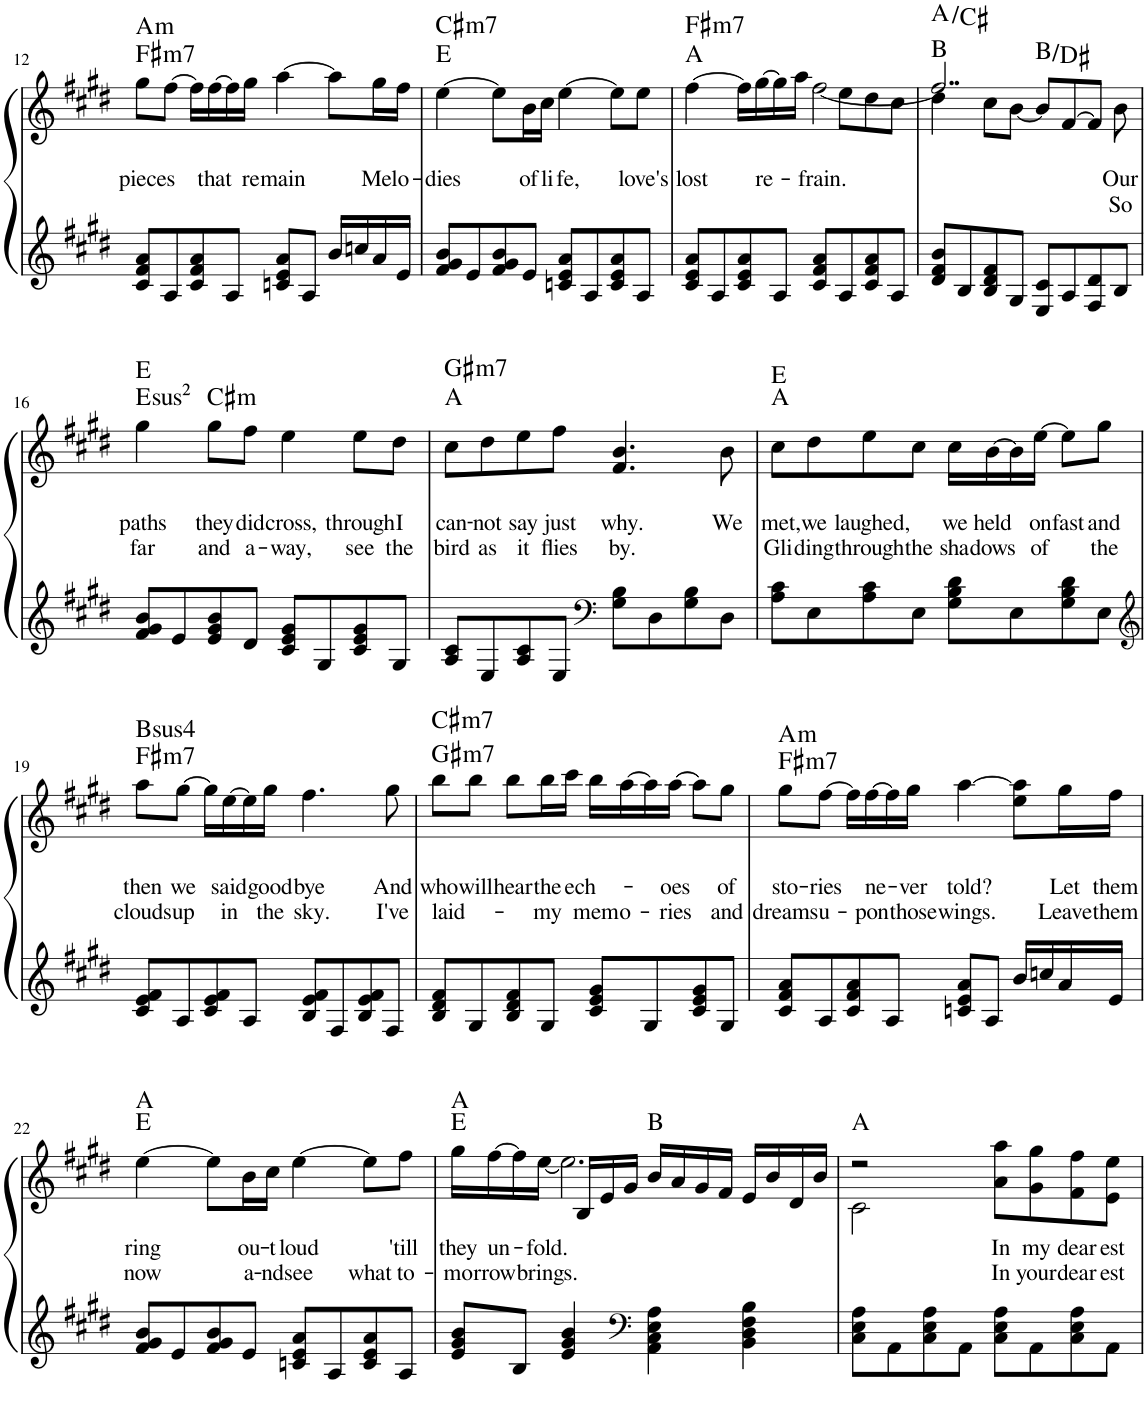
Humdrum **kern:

**kern	**kern	**text	**text	**text	**harte
*part1	*part1	*part1	*part1	*part1	*part1
*staff2	*staff1	*staff1	*staff1	*staff1	*
*I"Piano	*	*	*	*	*
*I'Pno	*	*	*	*	*
!!LO:PB:g=z
*clefG2	*clefG2	*	*	*	*
*k[f#c#g#d#]	*k[f#c#g#d#]	*	*	*	*
*M4/4	*M4/4	*	*	*	*
=12	=12	=12	=12	=12	=12
!	!	!	!LO:LY:b	!	!LO:H:n=1:kt=m7
!	!	!	!	!	!LO:H:n=2:kt=m
8c#/ 8f#/ 8a/L	8gg#\L	.	piece-	.	F#:min7 A:min
!	!	!	!LO:LY:b	!	!
8A/	[8ff#\J	.	-s	.	.
8c#/ 8f#/ 8a/	16ff#\LL]	.	.	.	.
!	!	!	!LO:LY:b	!	!
.	[16ff#\	.	that	.	.
8A/J	16ff#\]	.	.	.	.
!	!	!	!LO:LY:b	!	!
.	16gg#\JJ	.	re-	.	.
!	!	!	!LO:LY:b	!	!
8cn/ 8e/ 8a/L	[4aa\	.	-main	.	.
8A/J	.	.	.	.	.
16b/LL	8aa\L]	.	.	.	.
16ccn/	.	.	.	.	.
!	!	!	!LO:LY:b	!	!
16a/	16gg#\L	.	Mel-	.	.
!	!	!	!LO:LY:b	!	!
16e/JJ	16ff#\JJ	.	-o-	.	.
=13	=13	=13	=13	=13	=13
!	!	!	!LO:LY:b	!	!LO:H:n=2:kt=m7
8f#/ 8g#/ 8b/L	[4ee\	.	-dies	.	E:maj C#:min7
8e/	.	.	.	.	.
8f#/ 8g#/ 8b/	8ee\L]	.	.	.	.
!	!	!	!LO:LY:b	!	!
8e/J	16b\L	.	of	.	.
!	!	!	!LO:LY:b	!	!
.	16cc#\JJ	.	li-	.	.
!	!	!	!LO:LY:b	!	!
8cn/ 8e/ 8a/L	[4ee\	.	-fe,	.	.
8A/	.	.	.	.	.
8c/ 8e/ 8a/	8ee\L]	.	.	.	.
!	!	!	!LO:LY:b	!	!
8A/J	8ee\J	.	love's	.	.
=14	=14	=14	=14	=14	=14
!	!	!	!LO:LY:b	!	!LO:H:n=2:kt=m7
*	*^	*	*	*	*
8c#/ 8e/ 8a/L	[4ff#\	2ryy	.	lost	.	A:maj F#:min7
8A/	.	.	.	.	.	.
8c#/ 8e/ 8a/	16ff#\LL]	.	.	.	.	.
!	!	!	!	!LO:LY:b	!	!
.	[16gg#\	.	.	re-	.	.
8A/J	16gg#\]	.	.	.	.	.
.	16aa\JJ	.	.	.	.	.
!	!	!	!	!LO:LY:b	!	!
8c#/ 8f#/ 8a/L	[2ff#\	8ryy	.	-frain.	.	.
8A/	.	8ee\L	.	.	.	.
8c#/ 8f#/ 8a/	.	8dd#\	.	.	.	.
8A/J	.	8cc#\J	.	.	.	.
=15	=15	=15	=15	=15	=15	=15
8d#/ 8f#/ 8b/L	2..ff#/]	4dd#\	.	.	.	B:maj A:maj/3
8B/	.	.	.	.	.	.
8B/ 8d#/ 8f#/	.	8cc#\L	.	.	.	.
8G#/J	.	[8b\J	.	.	.	.
8E/ 8c#/L	.	8b/L]	.	.	.	B:maj/3
8A/	.	[8f#/	.	.	.	.
8F#/ 8d#/	.	8f#/J]	.	.	.	.
!	!	!	!	!LO:LY:b	!LO:LY:b	!
8B/J	8b\	8ryy	.	Our	So	.
!!LO:LB:g=z
=16	=16	=16	=16	=16	=16	=16
!	!	!	!	!LO:LY:b	!LO:LY:b	!LO:H:n=1:kt=²
*	*v	*v	*	*	*	*
8f#/ 8g#/ 8b/L	4gg#\	.	paths	far	E:maj E:maj
8e/	.	.	.	.	.
!	!	!	!LO:LY:b	!LO:LY:b	!LO:H:kt=m
8e/ 8g#/ 8b/	8gg#\L	.	they	and	C#:min
!	!	!	!LO:LY:b	!LO:LY:b	!
8d#/J	8ff#\J	.	did	a-	.
!	!	!	!LO:LY:b	!LO:LY:b	!
8c#/ 8e/ 8g#/L	4ee\	.	cross,	-way,	.
8G#/	.	.	.	.	.
!	!	!	!LO:LY:b	!LO:LY:b	!
8c#/ 8e/ 8g#/	8ee\L	.	through	see	.
!	!	!	!LO:LY:b	!LO:LY:b	!
8G#/J	8dd#\J	.	I	the	.
=17	=17	=17	=17	=17	=17
!	!	!	!LO:LY:b	!LO:LY:b	!LO:H:n=2:kt=m7
8A/ 8c#/L	8cc#\L	.	can-	bird	A:maj G#:min7
!	!	!	!LO:LY:b	!LO:LY:b	!
8E/	8dd#\	.	-not	as	.
!	!	!	!LO:LY:b	!LO:LY:b	!
8A/ 8c#/	8ee\	.	say	it	.
!	!	!	!LO:LY:b	!LO:LY:b	!
8E/J	8ff#\J	.	just	flies	.
*clefF4	*	*	*	*	*
!	!	!	!LO:LY:b	!LO:LY:b	!
8G#\ 8B\L	4.f#/ 4.b/	.	why.	by.	.
8D#\	.	.	.	.	.
8G#\ 8B\	.	.	.	.	.
!	!	!	!LO:LY:b	!	!
8D#\J	8b\	.	We	.	.
=18	=18	=18	=18	=18	=18
!	!	!	!LO:LY:b	!LO:LY:b	!
8A\ 8c#\L	8cc#\L	.	met,	Gli-	A:maj E:maj
!	!	!	!LO:LY:b	!LO:LY:b	!
8E\	8dd#\	.	we	-ding	.
!	!	!	!LO:LY:b	!LO:LY:b	!
8A\ 8c#\	8ee\	.	laughed,	through	.
!	!	!	!	!LO:LY:b	!
8E\J	8cc#\J	.	.	the	.
!	!	!	!LO:LY:b	!LO:LY:b	!
8G#\ 8B\ 8d#\L	16cc#\LL	.	we	sha-	.
!	!	!	!LO:LY:b	!LO:LY:b	!
.	[16b\	.	held	-dows	.
8E\	16b\]	.	.	.	.
!	!	!	!LO:LY:b	!LO:LY:b	!
.	[16ee\JJ	.	on	of	.
!	!	!	!LO:LY:b	!	!
8G#\ 8B\ 8d#\	8ee\L]	.	fast	.	.
!	!	!	!LO:LY:b	!LO:LY:b	!
8E\J	8gg#\J	.	and	the	.
!!LO:LB:g=z
=19	=19	=19	=19	=19	=19
*clefG2	*	*	*	*	*
!	!	!	!LO:LY:b	!LO:LY:b	!LO:H:n=1:kt=m7
!	!	!	!	!	!LO:H:n=2:kt=4
8c#/ 8e/ 8f#/L	8aa\L	.	then	clouds	F#:min7 B:sus4
!	!	!	!LO:LY:b	!LO:LY:b	!
8A/	[8gg#\J	.	we	up	.
8c#/ 8e/ 8f#/	16gg#\LL]	.	.	.	.
!	!	!	!LO:LY:b	!LO:LY:b	!
.	[16ee\	.	said	in	.
8A/J	16ee\]	.	.	.	.
!	!	!	!LO:LY:b	!LO:LY:b	!
.	16gg#\JJ	.	good-	the	.
!	!	!	!LO:LY:b	!LO:LY:b	!
8B/ 8e/ 8f#/L	4.ff#\	.	-bye	sky.	.
8F#/	.	.	.	.	.
8B/ 8e/ 8f#/	.	.	.	.	.
!	!	!	!LO:LY:b	!LO:LY:b	!
8F#/J	8gg#\	.	-And	I've	.
=20	=20	=20	=20	=20	=20
!	!	!	!LO:LY:b	!LO:LY:b	!LO:H:n=1:kt=m7
!	!	!	!	!	!LO:H:n=2:kt=m7
8B/ 8d#/ 8f#/L	8bb\L	.	who	laid-	G#:min7 C#:min7
!	!	!	!LO:LY:b	!	!
8G#/	8bb\J	.	will	.	.
!	!	!	!LO:LY:b	!	!
8B/ 8d#/ 8f#/	8bb\L	.	hear	.	.
!	!	!	!LO:LY:b	!LO:LY:b	!
8G#/J	16bb\L	.	the	-my	.
!	!	!	!LO:LY:b	!	!
.	16ccc#\JJ	.	ech-	.	.
!	!	!	!	!LO:LY:b	!
8c#/ 8e/ 8g#/L	16bb\LL	.	.	mem-	.
!	!	!	!	!LO:LY:b	!
.	[16aa\	.	.	-o-	.
8G#/	16aa\]	.	.	.	.
!	!	!	!LO:LY:b	!LO:LY:b	!
.	[16aa\JJ	.	-oes	-ries	.
8c#/ 8e/ 8g#/	8aa\L]	.	.	.	.
!	!	!	!LO:LY:b	!LO:LY:b	!
8G#/J	8gg#\J	.	of	and	.
=21	=21	=21	=21	=21	=21
!	!	!	!LO:LY:b	!LO:LY:b	!LO:H:n=1:kt=m7
!	!	!	!	!	!LO:H:n=2:kt=m
8c#/ 8f#/ 8a/L	8gg#\L	.	sto-	dreams	F#:min7 A:min
!	!	!	!LO:LY:b	!LO:LY:b	!
8A/	[8ff#\J	.	-ries	u-	.
8c#/ 8f#/ 8a/	16ff#\LL]	.	.	.	.
!	!	!	!LO:LY:b	!LO:LY:b	!
.	[16ff#\	.	ne-	-pon	.
8A/J	16ff#\]	.	.	.	.
!	!	!	!LO:LY:b	!LO:LY:b	!
.	16gg#\JJ	.	-ver	those	.
!	!	!	!LO:LY:b	!LO:LY:b	!
8cn/ 8e/ 8a/L	[4aa\	.	told?	wings.	.
8A/J	.	.	.	.	.
16b/LL	8ee\ 8aa\]L	.	.	.	.
16ccn/	.	.	.	.	.
!	!	!	!LO:LY:b	!LO:LY:b	!
16a/	16gg#\L	.	Let	Leave	.
!	!	!	!LO:LY:b	!LO:LY:b	!
16e/JJ	16ff#\JJ	.	them	them	.
!!LO:LB:g=z
=22	=22	=22	=22	=22	=22
!	!	!	!LO:LY:b	!LO:LY:b	!
8f#/ 8g#/ 8b/L	[4ee\	.	ring	now	E:maj A:maj
8e/	.	.	.	.	.
8f#/ 8g#/ 8b/	8ee\L]	.	.	.	.
!	!	!	!LO:LY:b	!LO:LY:b	!
8e/J	16b\L	.	ou-	a-	.
!	!	!	!LO:LY:b	!LO:LY:b	!
.	16cc#\JJ	.	-t	-nd	.
!	!	!	!LO:LY:b	!LO:LY:b	!
8cn/ 8e/ 8a/L	[4ee\	.	loud	see	.
8A/	.	.	.	.	.
!	!	!	!	!LO:LY:b	!
8c/ 8e/ 8a/	8ee\L]	.	.	what	.
!	!	!	!LO:LY:b	!LO:LY:b	!
8A/J	8ff#\J	.	'till	to-	.
=23	=23	=23	=23	=23	=23
!	!	!	!LO:LY:b	!LO:LY:b	!
*	*^	*	*	*	*
8e/ 8g#/ 8b/L	16gg#\LL	4ryy	.	they	-mo-	E:maj A:maj
!	!	!	!	!LO:LY:b	!LO:LY:b	!
.	[16ff#\	.	.	un-	-rrow	.
8B/J	16ff#\]	.	.	.	.	.
!	!	!	!	!LO:LY:b	!LO:LY:b	!
.	[16ee\JJ	.	.	fold.	brings.	.
4e/ 4g#/ 4b/	2.ee\]	16ryy	.	.	.	.
.	.	16B/LL	.	.	.	.
.	.	16e/	.	.	.	.
.	.	16g#/JJ	.	.	.	.
*clefF4	*	*	*	*	*	*
4AA\ 4C#\ 4E\ 4A\	.	16b/LL	.	.	.	B:maj
.	.	16a/	.	.	.	.
.	.	16g#/	.	.	.	.
.	.	16f#/JJ	.	.	.	.
4BB\ 4D#\ 4F#\ 4B\	.	16e/LL	.	.	.	.
.	.	16b/	.	.	.	.
.	.	16d#/	.	.	.	.
.	.	16b/JJ	.	.	.	.
=24	=24	=24	=24	=24	=24	=24
8C#\ 8E\ 8A\L	2r	2c#\	.	.	.	A:maj
8AA\	.	.	.	.	.	.
8C#\ 8E\ 8A\	.	.	.	.	.	.
8AA\J	.	.	.	.	.	.
!	!	!	!	!LO:LY:b	!LO:LY:b	!
8C#\ 8E\ 8A\L	8a\ 8aa\L	2ryy	.	In	In	.
!	!	!	!	!LO:LY:b	!LO:LY:b	!
8AA\	8g#\ 8gg#\	.	.	my	your	.
!	!	!	!	!LO:LY:b	!LO:LY:b	!
8C#\ 8E\ 8A\	8f#\ 8ff#\	.	.	dear-	dear-	.
!	!	!	!	!LO:LY:b	!LO:LY:b	!
8AA\J	8e\ 8ee\J	.	.	-est	-est	.
*	*v	*v	*	*	*	*
=	=	=	=	=	=
*-	*-	*-	*-	*-	*-
